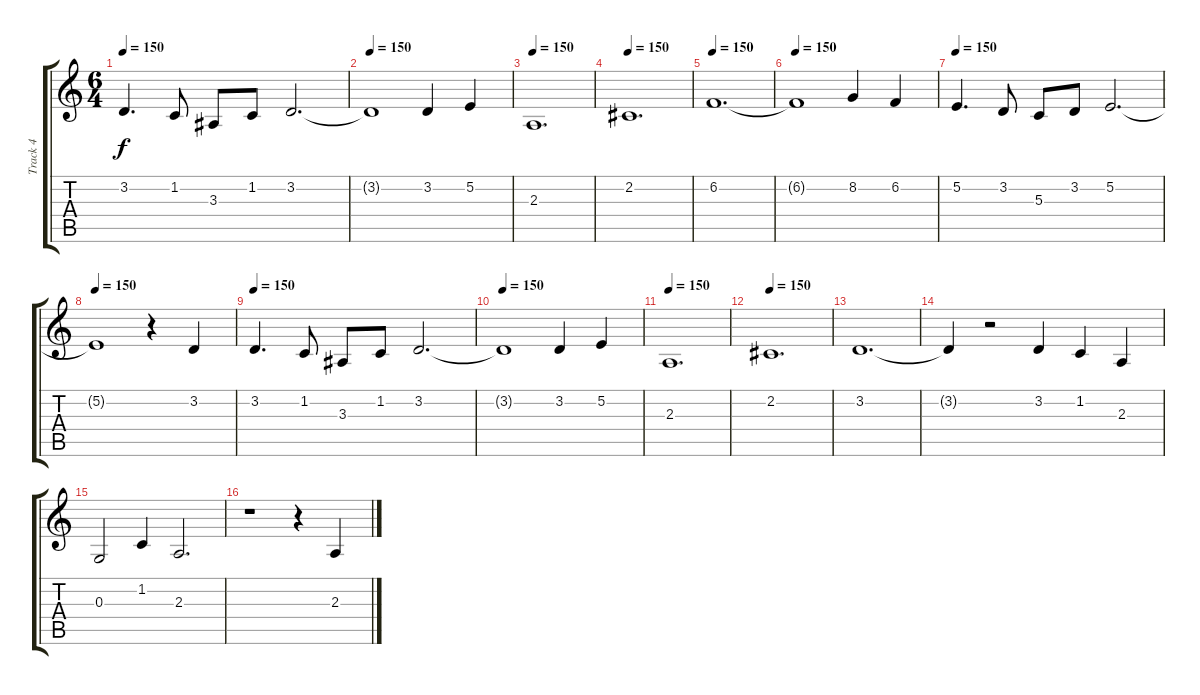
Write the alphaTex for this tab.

\track ("Track 4" "Track 4") {instrument lead6voice}
\staff {score tabs}
\tuning (E4 B3 G3 D3 A2 E2) {hide}
\ts (6 4)
\tempo 150
\clef g2
\ks c
3.2.4{d dy f} 1.2.8 3.3.8 1.2.8 3.2.2{d} |
\tempo 150
3.2{t}.1 3.2.4 5.2.4 |
\tempo 150
2.3.1{d} |
\tempo 150
2.2.1{d} |
\tempo 150
6.2.1{d} |
\tempo 150
6.2{t}.1 8.2.4 6.2.4 |
\tempo 150
5.2.4{d} 3.2.8 5.3.8 3.2.8 5.2.2{d} |
\tempo 150
5.2{t}.1 r.4 3.2.4 |
\tempo 150
3.2.4{d} 1.2.8 3.3.8 1.2.8 3.2.2{d} |
\tempo 150
3.2{t}.1 3.2.4 5.2.4 |
\tempo 150
2.3.1{d} |
\tempo 136
\tempo 150
2.2.1{d} |
3.2.1{d} |
3.2{t}.4 r.2 3.2.4 1.2.4 2.3.4 |
0.3.2 1.2.4 2.3.2{d} |
r.1 r.4 2.3.4
